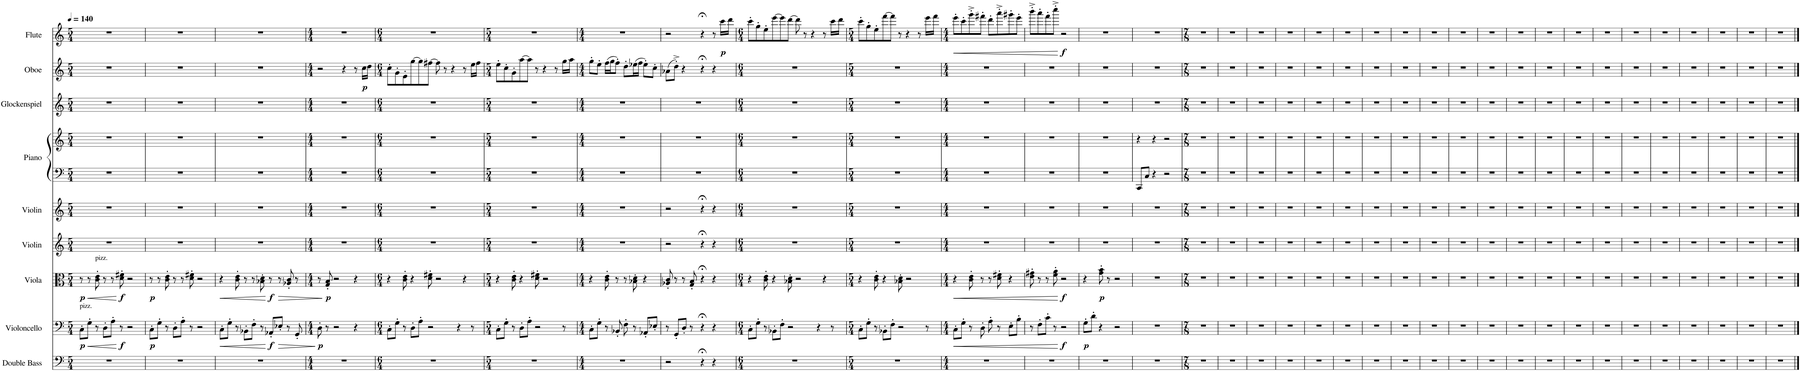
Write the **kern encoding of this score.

**kern	**kern	**dynam	**kern	**dynam	**kern	**kern	**kern	**kern	**kern	**kern	**dynam	**kern	**dynam
*part9	*part8	*part8	*part7	*part7	*part6	*part5	*part4	*part4	*part3	*part2	*part2	*part1	*part1
*staff10	*staff9	*staff9	*staff8	*staff8	*staff7	*staff6	*staff5	*staff4	*staff3	*staff2	*staff2	*staff1	*staff1
*I"Double Bass	*I"Violoncello	*	*I"Viola	*	*I"Violin	*I"Violin	*I"Piano	*	*I"Glockenspiel	*I"Oboe	*	*I"Flute	*
*I'Db.	*I'Vc.	*	*I'Vla.	*	*I'Vln.	*I'Vln.	*I'Pno.	*	*I'Glk.	*I'Ob.	*	*I'Fl.	*
*clefF4	*clefF4	*	*clefC3	*	*clefG2	*clefG2	*clefF4	*clefG2	*clefG2	*clefG2	*	*clefG2	*
*Trd7c12	*	*	*	*	*	*	*	*	*Trd-14c-24	*	*	*	*
*k[]	*k[]	*	*k[]	*	*k[]	*k[]	*k[]	*k[]	*k[]	*k[]	*	*k[]	*
*M5/4	*M5/4	*	*M5/4	*	*M5/4	*M5/4	*M5/4	*M5/4	*M5/4	*M5/4	*	*M5/4	*
*MM140	*MM140	*	*MM140	*	*MM140	*MM140	*MM140	*MM140	*MM140	*MM140	*	*MM140	*
=1	=1	=1	=1	=1	=1	=1	=1	=1	=1	=1	=1	=1	=1
!	!LO:TX:a:t=pizz.	!	!	!	!	!	!	!	!	!	!	!	!
!	!	!LO:DY:b	!	!LO:DY:b	!	!	!	!	!	!	!	!	!
4%5r	8C'\L	p	8r	p	4%5r	4%5r	4%5r	4%5r	4%5r	4%5r	.	4%5r	.
!	!	!LO:HP:b	!	!LO:HP:b	!	!	!	!	!	!	!	!	!
.	8G'\J	<	8r	<	.	.	.	.	.	.	.	.	.
!	!	!	!LO:TX:a:t=pizz.	!	!	!	!	!	!	!	!	!	!
.	8r	.	8c\' 8e\'	.	.	.	.	.	.	.	.	.	.
.	8D'\L	.	8r	.	.	.	.	.	.	.	.	.	.
.	8A'\J	.	8r	.	.	.	.	.	.	.	.	.	.
!	!	!LO:DY:n=1:b	!	!LO:DY:n=1:b	!	!	!	!	!	!	!	!	!
.	8r	[ f	8d\' 8f#X\'	[ f	.	.	.	.	.	.	.	.	.
.	2r	.	2r	.	.	.	.	.	.	.	.	.	.
=2	=2	=2	=2	=2	=2	=2	=2	=2	=2	=2	=2	=2	=2
!	!	!LO:DY:b	!	!LO:DY:b	!	!	!	!	!	!	!	!	!
4%5r	8C'\L	p	8r	p	4%5r	4%5r	4%5r	4%5r	4%5r	4%5r	.	4%5r	.
.	8G'\J	.	8r	.	.	.	.	.	.	.	.	.	.
.	8r	.	8c\' 8e\'	.	.	.	.	.	.	.	.	.	.
.	8D'\L	.	8r	.	.	.	.	.	.	.	.	.	.
.	8A'\J	.	8r	.	.	.	.	.	.	.	.	.	.
.	8r	.	8d\' 8f#X\'	.	.	.	.	.	.	.	.	.	.
.	2r	.	2r	.	.	.	.	.	.	.	.	.	.
=3	=3	=3	=3	=3	=3	=3	=3	=3	=3	=3	=3	=3	=3
!	!	!LO:HP:b	!	!LO:HP:b	!	!	!	!	!	!	!	!	!
4%5r	8C'\L	<	4r	<	4%5r	4%5r	4%5r	4%5r	4%5r	4%5r	.	4%5r	.
.	8G'\J	.	.	.	.	.	.	.	.	.	.	.	.
.	8r	.	8c\' 8e\'	.	.	.	.	.	.	.	.	.	.
.	8BB-X'\L	.	8r	.	.	.	.	.	.	.	.	.	.
.	8F'\J	.	8r	.	.	.	.	.	.	.	.	.	.
.	8r	.	8B-X\' 8d\'	.	.	.	.	.	.	.	.	.	.
!	!	!LO:DY:n=1:b	!	!LO:DY:n=1:b	!	!	!	!	!	!	!	!	!
.	8AA-X'/L	[ f	8r	[ f	.	.	.	.	.	.	.	.	.
!	!	!LO:HP:b	!	!LO:HP:b	!	!	!	!	!	!	!	!	!
.	8E-X'/J	>	8r	>	.	.	.	.	.	.	.	.	.
.	8r	.	8A-X/' 8c/'	.	.	.	.	.	.	.	.	.	.
.	8GG'/	.	8r	.	.	.	.	.	.	.	.	.	.
.	.	]	.	.	.	.	.	.	.	.	.	.	.
=4	=4	=4	=4	=4	=4	=4	=4	=4	=4	=4	=4	=4	=4
*M4/4	*M4/4	*	*M4/4	*	*M4/4	*M4/4	*M4/4	*M4/4	*M4/4	*M4/4	*	*M4/4	*
!	!	!LO:DY:b	!	!	!	!	!	!	!	!	!	!	!
1r	8D'\	p	8r	.	1r	1r	1r	1r	1r	2r	.	1r	.
!	!	!	!	!LO:DY:n=1:b	!	!	!	!	!	!	!	!	!
.	8r	.	8G/' 8B/'	] p	.	.	.	.	.	.	.	.	.
.	2r	.	2r	.	.	.	.	.	.	.	.	.	.
.	.	.	.	.	.	.	.	.	.	4r	.	.	.
.	4r	.	4r	.	.	.	.	.	.	8r	.	.	.
!	!	!	!	!	!	!	!	!	!	!	!LO:DY:b	!	!
.	.	.	.	.	.	.	.	.	.	16cc\LL	p	.	.
.	.	.	.	.	.	.	.	.	.	16dd\JJ	.	.	.
=5	=5	=5	=5	=5	=5	=5	=5	=5	=5	=5	=5	=5	=5
*M6/4	*M6/4	*	*M6/4	*	*M6/4	*M6/4	*M6/4	*M6/4	*M6/4	*M6/4	*	*M6/4	*
1.r	8C'\L	.	4r	.	1.r	1.r	1.r	1.r	1.r	8cc'\L	.	1.r	.
.	8G'\J	.	.	.	.	.	.	.	.	8g'\	.	.	.
.	8r	.	8c\' 8e\'	.	.	.	.	.	.	8e'\	.	.	.
.	8D'\L	.	4r	.	.	.	.	.	.	[8gg\	.	.	.
.	8A'\J	.	.	.	.	.	.	.	.	8gg\]	.	.	.
.	2r	.	8d\' 8f#X\'	.	.	.	.	.	.	[8ff#X\J	.	.	.
.	.	.	2r	.	.	.	.	.	.	8ff#\]	.	.	.
.	.	.	.	.	.	.	.	.	.	8r	.	.	.
.	.	.	.	.	.	.	.	.	.	4r	.	.	.
.	4r	.	.	.	.	.	.	.	.	.	.	.	.
.	.	.	4r	.	.	.	.	.	.	8r	.	.	.
.	8r	.	.	.	.	.	.	.	.	16ee\LL	.	.	.
.	.	.	.	.	.	.	.	.	.	16ff#\JJ	.	.	.
=6	=6	=6	=6	=6	=6	=6	=6	=6	=6	=6	=6	=6	=6
*M5/4	*M5/4	*	*M5/4	*	*M5/4	*M5/4	*M5/4	*M5/4	*M5/4	*M5/4	*	*M5/4	*
4%5r	8C'\L	.	4r	.	4%5r	4%5r	4%5r	4%5r	4%5r	8ee'\L	.	4%5r	.
.	8G'\J	.	.	.	.	.	.	.	.	8cc'\	.	.	.
.	8r	.	8c\' 8e\'	.	.	.	.	.	.	8g'\	.	.	.
.	8D'\L	.	4r	.	.	.	.	.	.	[8aa\	.	.	.
.	8A'\J	.	.	.	.	.	.	.	.	8aa\J]	.	.	.
.	2r	.	8d\' 8f#X\'	.	.	.	.	.	.	8r	.	.	.
.	.	.	2r	.	.	.	.	.	.	4r	.	.	.
.	.	.	.	.	.	.	.	.	.	8r	.	.	.
.	8r	.	.	.	.	.	.	.	.	16gg\LL	.	.	.
.	.	.	.	.	.	.	.	.	.	16aa\JJ	.	.	.
=7	=7	=7	=7	=7	=7	=7	=7	=7	=7	=7	=7	=7	=7
*M4/4	*M4/4	*	*M4/4	*	*M4/4	*M4/4	*M4/4	*M4/4	*M4/4	*M4/4	*	*M4/4	*
1r	8C'\L	.	4r	.	1r	1r	1r	1r	1r	8gg'\L	.	1r	.
.	8G'\J	.	.	.	.	.	.	.	.	8ee'\J	.	.	.
.	8r	.	8c\' 8e\'	.	.	.	.	.	.	(16ff\LL	.	.	.
.	.	.	.	.	.	.	.	.	.	16gg\J	.	.	.
.	8BB-X'/	.	8r	.	.	.	.	.	.	8ff'\J)	.	.	.
.	8F'\	.	8r	.	.	.	.	.	.	8dd'\L	.	.	.
.	8r	.	8B-X\' 8d\'	.	.	.	.	.	.	(16ee-X\L	.	.	.
.	.	.	.	.	.	.	.	.	.	16ff\JJ	.	.	.
.	8AA-X'/L	.	4r	.	.	.	.	.	.	8ee-'\L)	.	.	.
.	8E-X'/J	.	.	.	.	.	.	.	.	8cc'\J	.	.	.
=8	=8	=8	=8	=8	=8	=8	=8	=8	=8	=8	=8	=8	=8
2r	8r	.	8A-X/' 8c/'	.	2r	2r	1r	1r	1r	(8a-X\L	.	2r	.
.	8GG'/L	.	8r	.	.	.	.	.	.	8dd'^\J)	.	.	.
.	8D'/J	.	8r	.	.	.	.	.	.	4r	.	.	.
.	8r	.	8G/' 8B/'	.	.	.	.	.	.	.	.	.	.
4r;<	4r;<	.	4r;<	.	4r;<	4r;<	.	.	.	4r;<	.	4r;<	.
4r	4r	.	4r	.	4r	4r	.	.	.	4r	.	8r	.
!	!	!	!	!	!	!	!	!	!	!	!	!	!LO:DY:b
.	.	.	.	.	.	.	.	.	.	.	.	16ccc\LL	p
.	.	.	.	.	.	.	.	.	.	.	.	16ddd\JJ	.
=9	=9	=9	=9	=9	=9	=9	=9	=9	=9	=9	=9	=9	=9
*M6/4	*M6/4	*	*M6/4	*	*M6/4	*M6/4	*M6/4	*M6/4	*M6/4	*M6/4	*	*M6/4	*
1.r	8C'\L	.	4r	.	1.r	1.r	1.r	1.r	1.r	1.r	.	8ccc'\L	.
.	8G'\J	.	.	.	.	.	.	.	.	.	.	8gg'\	.
.	8r	.	8c\' 8e\'	.	.	.	.	.	.	.	.	8ee'\	.
.	8BB-X'\L	.	4r	.	.	.	.	.	.	.	.	[8eee\	.
.	8F'\J	.	.	.	.	.	.	.	.	.	.	8eee\]	.
.	2r	.	8B-X\' 8d\'	.	.	.	.	.	.	.	.	[8ddd\J	.
.	.	.	2r	.	.	.	.	.	.	.	.	8ddd\]	.
.	.	.	.	.	.	.	.	.	.	.	.	8r	.
.	.	.	.	.	.	.	.	.	.	.	.	4r	.
.	4r	.	.	.	.	.	.	.	.	.	.	.	.
.	.	.	4r	.	.	.	.	.	.	.	.	8r	.
.	8r	.	.	.	.	.	.	.	.	.	.	16ccc\LL	.
.	.	.	.	.	.	.	.	.	.	.	.	16ddd\JJ	.
=10	=10	=10	=10	=10	=10	=10	=10	=10	=10	=10	=10	=10	=10
*M5/4	*M5/4	*	*M5/4	*	*M5/4	*M5/4	*M5/4	*M5/4	*M5/4	*M5/4	*	*M5/4	*
4%5r	8C'\L	.	4r	.	4%5r	4%5r	4%5r	4%5r	4%5r	4%5r	.	8ccc'\L	.
.	8G'\J	.	.	.	.	.	.	.	.	.	.	8gg'\	.
.	8r	.	8c\' 8e\'	.	.	.	.	.	.	.	.	8ee'\	.
.	8BB-X'\L	.	4r	.	.	.	.	.	.	.	.	[8fff\	.
.	8F'\J	.	.	.	.	.	.	.	.	.	.	8fff\J]	.
.	2r	.	8B-X\' 8d\'	.	.	.	.	.	.	.	.	8r	.
.	.	.	2r	.	.	.	.	.	.	.	.	4r	.
.	.	.	.	.	.	.	.	.	.	.	.	8r	.
.	8r	.	.	.	.	.	.	.	.	.	.	16eee\LL	.
.	.	.	.	.	.	.	.	.	.	.	.	16fff\JJ	.
=11	=11	=11	=11	=11	=11	=11	=11	=11	=11	=11	=11	=11	=11
*M4/4	*M4/4	*	*M4/4	*	*M4/4	*M4/4	*M4/4	*M4/4	*M4/4	*M4/4	*	*M4/4	*
!	!	!LO:HP:b	!	!LO:HP:b	!	!	!	!	!	!	!	!	!LO:HP:b
1r	8C'\L	<	4r	<	1r	1r	1r	1r	1r	1r	.	8eee'\L	<
.	8G'\J	.	.	.	.	.	.	.	.	.	.	8ccc'\	.
.	8r	.	8c\' 8e\'	.	.	.	.	.	.	.	.	8ggg'^\	.
.	8D'\	.	8r	.	.	.	.	.	.	.	.	8fff#X'\J	.
.	8A'\	.	8r	.	.	.	.	.	.	.	.	8ddd'\L	.
.	8r	.	8d\' 8f#X\'	.	.	.	.	.	.	.	.	8aaa'^\	.
.	8E'\L	.	4r	.	.	.	.	.	.	.	.	8ggg#X'\	.
.	8B'\J	.	.	.	.	.	.	.	.	.	.	8eee'\J	.
=12	=12	=12	=12	=12	=12	=12	=12	=12	=12	=12	=12	=12	=12
1r	8r	.	8e\' 8g#X\'	.	1r	1r	1r	1r	1r	1r	.	8bbb'^\L	.
.	8F'\L	.	8r	.	.	.	.	.	.	.	.	8aaa'\	.
.	8c'\J	.	8r	.	.	.	.	.	.	.	.	8fff'\	.
.	8r	.	8f\' 8a\'	.	.	.	.	.	.	.	.	8cccc'^\J	.
!	!	!LO:DY:n=1:b	!	!LO:DY:n=1:b	!	!	!	!	!	!	!	!	!LO:DY:n=1:b
.	2r	[ f	2r	[ f	.	.	.	.	.	.	.	2r	[ f
=13	=13	=13	=13	=13	=13	=13	=13	=13	=13	=13	=13	=13	=13
!	!	!LO:DY:b	!	!	!	!	!	!	!	!	!	!	!
1r	8G'\L	p	4r	.	1r	1r	1r	1r	1r	1r	.	1r	.
.	8d'\J	.	.	.	.	.	.	.	.	.	.	.	.
!	!	!	!	!LO:DY:b	!	!	!	!	!	!	!	!	!
.	4r	.	8g\' 8b\'	p	.	.	.	.	.	.	.	.	.
.	.	.	8r	.	.	.	.	.	.	.	.	.	.
.	2r	.	2r	.	.	.	.	.	.	.	.	.	.
=14	=14	=14	=14	=14	=14	=14	=14	=14	=14	=14	=14	=14	=14
1r	1r	.	1r	.	1r	1r	8CC/L	4r	1r	1r	.	1r	.
.	.	.	.	.	.	.	8C/J	.	.	.	.	.	.
.	.	.	.	.	.	.	4r	4r	.	.	.	.	.
.	.	.	.	.	.	.	2r	2r	.	.	.	.	.
=15	=15	=15	=15	=15	=15	=15	=15	=15	=15	=15	=15	=15	=15
*M7/8	*M7/8	*	*M7/8	*	*M7/8	*M7/8	*M7/8	*M7/8	*M7/8	*M7/8	*	*M7/8	*
2..r	2..r	.	2..r	.	2..r	2..r	2..r	2..r	2..r	2..r	.	2..r	.
=16	=16	=16	=16	=16	=16	=16	=16	=16	=16	=16	=16	=16	=16
2..r	2..r	.	2..r	.	2..r	2..r	2..r	2..r	2..r	2..r	.	2..r	.
=17	=17	=17	=17	=17	=17	=17	=17	=17	=17	=17	=17	=17	=17
2..r	2..r	.	2..r	.	2..r	2..r	2..r	2..r	2..r	2..r	.	2..r	.
=18	=18	=18	=18	=18	=18	=18	=18	=18	=18	=18	=18	=18	=18
2..r	2..r	.	2..r	.	2..r	2..r	2..r	2..r	2..r	2..r	.	2..r	.
=19	=19	=19	=19	=19	=19	=19	=19	=19	=19	=19	=19	=19	=19
2..r	2..r	.	2..r	.	2..r	2..r	2..r	2..r	2..r	2..r	.	2..r	.
=20	=20	=20	=20	=20	=20	=20	=20	=20	=20	=20	=20	=20	=20
2..r	2..r	.	2..r	.	2..r	2..r	2..r	2..r	2..r	2..r	.	2..r	.
=21	=21	=21	=21	=21	=21	=21	=21	=21	=21	=21	=21	=21	=21
2..r	2..r	.	2..r	.	2..r	2..r	2..r	2..r	2..r	2..r	.	2..r	.
=22	=22	=22	=22	=22	=22	=22	=22	=22	=22	=22	=22	=22	=22
2..r	2..r	.	2..r	.	2..r	2..r	2..r	2..r	2..r	2..r	.	2..r	.
=23	=23	=23	=23	=23	=23	=23	=23	=23	=23	=23	=23	=23	=23
2..r	2..r	.	2..r	.	2..r	2..r	2..r	2..r	2..r	2..r	.	2..r	.
=24	=24	=24	=24	=24	=24	=24	=24	=24	=24	=24	=24	=24	=24
2..r	2..r	.	2..r	.	2..r	2..r	2..r	2..r	2..r	2..r	.	2..r	.
=25	=25	=25	=25	=25	=25	=25	=25	=25	=25	=25	=25	=25	=25
2..r	2..r	.	2..r	.	2..r	2..r	2..r	2..r	2..r	2..r	.	2..r	.
=26	=26	=26	=26	=26	=26	=26	=26	=26	=26	=26	=26	=26	=26
2..r	2..r	.	2..r	.	2..r	2..r	2..r	2..r	2..r	2..r	.	2..r	.
=27	=27	=27	=27	=27	=27	=27	=27	=27	=27	=27	=27	=27	=27
2..r	2..r	.	2..r	.	2..r	2..r	2..r	2..r	2..r	2..r	.	2..r	.
=28	=28	=28	=28	=28	=28	=28	=28	=28	=28	=28	=28	=28	=28
2..r	2..r	.	2..r	.	2..r	2..r	2..r	2..r	2..r	2..r	.	2..r	.
=29	=29	=29	=29	=29	=29	=29	=29	=29	=29	=29	=29	=29	=29
2..r	2..r	.	2..r	.	2..r	2..r	2..r	2..r	2..r	2..r	.	2..r	.
=30	=30	=30	=30	=30	=30	=30	=30	=30	=30	=30	=30	=30	=30
2..r	2..r	.	2..r	.	2..r	2..r	2..r	2..r	2..r	2..r	.	2..r	.
=31	=31	=31	=31	=31	=31	=31	=31	=31	=31	=31	=31	=31	=31
2..r	2..r	.	2..r	.	2..r	2..r	2..r	2..r	2..r	2..r	.	2..r	.
=32	=32	=32	=32	=32	=32	=32	=32	=32	=32	=32	=32	=32	=32
2..r	2..r	.	2..r	.	2..r	2..r	2..r	2..r	2..r	2..r	.	2..r	.
=33	=33	=33	=33	=33	=33	=33	=33	=33	=33	=33	=33	=33	=33
2..r	2..r	.	2..r	.	2..r	2..r	2..r	2..r	2..r	2..r	.	2..r	.
=34	=34	=34	=34	=34	=34	=34	=34	=34	=34	=34	=34	=34	=34
2..r	2..r	.	2..r	.	2..r	2..r	2..r	2..r	2..r	2..r	.	2..r	.
=35	=35	=35	=35	=35	=35	=35	=35	=35	=35	=35	=35	=35	=35
2..r	2..r	.	2..r	.	2..r	2..r	2..r	2..r	2..r	2..r	.	2..r	.
==	==	==	==	==	==	==	==	==	==	==	==	==	==
*-	*-	*-	*-	*-	*-	*-	*-	*-	*-	*-	*-	*-	*-
